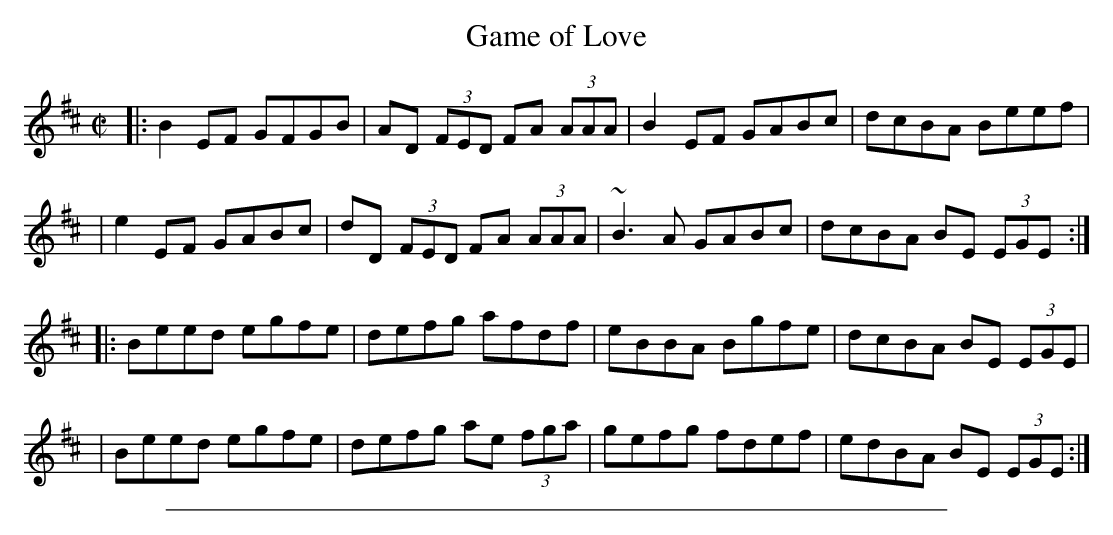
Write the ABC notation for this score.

X:1
T: Game of Love
M:C|
L:1/8
K:EDor
|: B2EF GFGB | AD (3FED FA (3AAA | B2EF GABc | dcBA Beef |
|  e2EF GABc | dD (3FED FA (3AAA | ~B3A GABc | dcBA BE (3EGE :|
|: Beed egfe | defg afdf | eBBA Bgfe | dcBA BE (3EGE |
|  Beed egfe | defg ae (3fga | gefg fdef | edBA BE (3EGE :|
